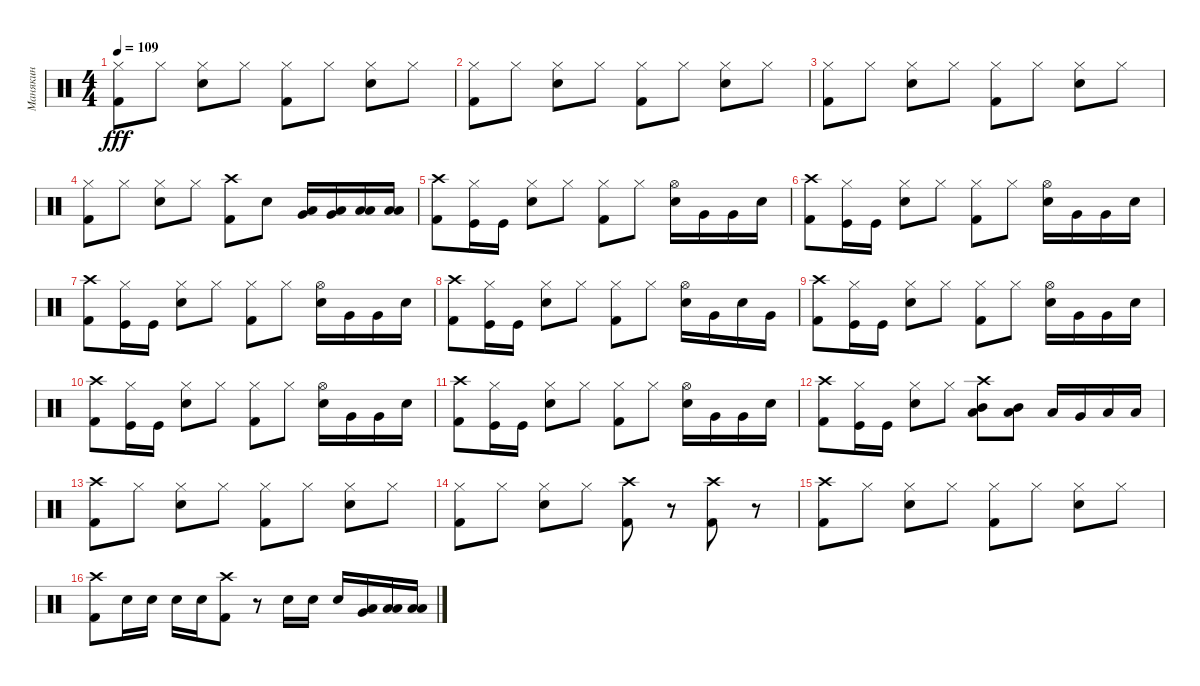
\track ("Манякин" "Манякин") {instrument percussion}
\staff {score}
\articulation defaults
\ts (4 4)
\tempo 109
\clef neutral
\ks c
("Kick (hit) 2" "Hi-Hat (closed)").8{dy fff} "Hi-Hat (closed)".8 ("Snare (hit) 2" "Hi-Hat (closed)").8 "Hi-Hat (closed)".8 ("Kick (hit) 2" "Hi-Hat (closed)").8 "Hi-Hat (closed)".8 ("Snare (hit) 2" "Hi-Hat (closed)").8 "Hi-Hat (closed)".8 |
("Kick (hit) 2" "Hi-Hat (closed)").8 "Hi-Hat (closed)".8 ("Snare (hit) 2" "Hi-Hat (closed)").8 "Hi-Hat (closed)".8 ("Kick (hit) 2" "Hi-Hat (closed)").8 "Hi-Hat (closed)".8 ("Snare (hit) 2" "Hi-Hat (closed)").8 "Hi-Hat (closed)".8 |
("Kick (hit) 2" "Hi-Hat (closed)").8 "Hi-Hat (closed)".8 ("Snare (hit) 2" "Hi-Hat (closed)").8 "Hi-Hat (closed)".8 ("Kick (hit) 2" "Hi-Hat (closed)").8 "Hi-Hat (closed)".8 ("Snare (hit) 2" "Hi-Hat (closed)").8 "Hi-Hat (closed)".8 |
("Hi-Hat (closed)" "Kick (hit) 2").8 "Hi-Hat (closed)".8 ("Snare (hit) 2" "Hi-Hat (closed)").8 "Hi-Hat (closed)".8 ("Crash high (hit)" "Kick (hit) 2").8 "Snare (hit) 2".8 ("Very Low Tom (hit)" "Low Tom (hit)").16 ("Very Low Tom (hit)" "Low Tom (hit)").16 ("Low Floor Tom (hit)" "Low Tom (hit)").16 ("Low Floor Tom (hit)" "Low Tom (hit)").16 |
("Crash high (hit)" "Kick (hit) 2").8 ("Hi-Hat (closed)" "Kick (hit)").16 "Kick (hit)".16 ("Hi-Hat (closed)" "Snare (hit) 2").8 "Hi-Hat (closed)".8 ("Kick (hit) 2" "Hi-Hat (closed)").8 "Hi-Hat (closed)".8 ("Hi-Hat (open)" "Snare (hit) 2").16 "Very Low Tom (hit)".16 "Very Low Tom (hit)".16 "Snare (hit) 2".16 |
("Crash high (hit)" "Kick (hit) 2").8 ("Hi-Hat (closed)" "Kick (hit)").16 "Kick (hit)".16 ("Hi-Hat (closed)" "Snare (hit) 2").8 "Hi-Hat (closed)".8 ("Kick (hit) 2" "Hi-Hat (closed)").8 "Hi-Hat (closed)".8 ("Hi-Hat (open)" "Snare (hit) 2").16 "Very Low Tom (hit)".16 "Very Low Tom (hit)".16 "Snare (hit) 2".16 |
("Crash high (hit)" "Kick (hit) 2").8 ("Hi-Hat (closed)" "Kick (hit)").16 "Kick (hit)".16 ("Hi-Hat (closed)" "Snare (hit) 2").8 "Hi-Hat (closed)".8 ("Kick (hit) 2" "Hi-Hat (closed)").8 "Hi-Hat (closed)".8 ("Hi-Hat (open)" "Snare (hit) 2").16 "Very Low Tom (hit)".16 "Very Low Tom (hit)".16 "Snare (hit) 2".16 |
("Crash high (hit)" "Kick (hit) 2").8 ("Hi-Hat (closed)" "Kick (hit)").16 "Kick (hit)".16 ("Hi-Hat (closed)" "Snare (hit) 2").8 "Hi-Hat (closed)".8 ("Kick (hit) 2" "Hi-Hat (closed)").8 "Hi-Hat (closed)".8 ("Hi-Hat (open)" "Snare (hit) 2").16 "Very Low Tom (hit)".16 "Snare (hit) 2".16 "Very Low Tom (hit)".16 |
("Crash high (hit)" "Kick (hit) 2").8 ("Hi-Hat (closed)" "Kick (hit)").16 "Kick (hit)".16 ("Hi-Hat (closed)" "Snare (hit) 2").8 "Hi-Hat (closed)".8 ("Kick (hit) 2" "Hi-Hat (closed)").8 "Hi-Hat (closed)".8 ("Hi-Hat (open)" "Snare (hit) 2").16 "Very Low Tom (hit)".16 "Very Low Tom (hit)".16 "Snare (hit) 2".16 |
("Crash high (hit)" "Kick (hit) 2").8 ("Hi-Hat (closed)" "Kick (hit)").16 "Kick (hit)".16 ("Hi-Hat (closed)" "Snare (hit) 2").8 "Hi-Hat (closed)".8 ("Kick (hit) 2" "Hi-Hat (closed)").8 "Hi-Hat (closed)".8 ("Hi-Hat (open)" "Snare (hit) 2").16 "Very Low Tom (hit)".16 "Very Low Tom (hit)".16 "Snare (hit) 2".16 |
("Crash high (hit)" "Kick (hit) 2").8 ("Hi-Hat (closed)" "Kick (hit)").16 "Kick (hit)".16 ("Hi-Hat (closed)" "Snare (hit) 2").8 "Hi-Hat (closed)".8 ("Kick (hit) 2" "Hi-Hat (closed)").8 "Hi-Hat (closed)".8 ("Hi-Hat (open)" "Snare (hit) 2").16 "Very Low Tom (hit)".16 "Very Low Tom (hit)".16 "Snare (hit) 2".16 |
("Crash high (hit)" "Kick (hit) 2").8 ("Hi-Hat (closed)" "Kick (hit)").16 "Kick (hit)".16 ("Hi-Hat (closed)" "Snare (hit) 2").8 "Hi-Hat (closed)".8 ("Low Tom (hit)" "Mid Tom (hit)" "Crash high (hit)").8 ("Mid Tom (hit)" "Low Tom (hit)").8 "Low Tom (hit)".16 "Very Low Tom (hit)".16 "Low Floor Tom (hit)".16 "Low Floor Tom (hit)".16 |
("Crash high (hit)" "Kick (hit) 2").8 "Hi-Hat (closed)".8 ("Snare (hit) 2" "Hi-Hat (closed)").8 "Hi-Hat (closed)".8 ("Kick (hit) 2" "Hi-Hat (closed)").8 "Hi-Hat (closed)".8 ("Snare (hit) 2" "Hi-Hat (closed)").8 "Hi-Hat (closed)".8 |
("Hi-Hat (closed)" "Kick (hit) 2").8 "Hi-Hat (closed)".8 ("Snare (hit) 2" "Hi-Hat (closed)").8 "Hi-Hat (closed)".8 ("Crash high (hit)" "Kick (hit) 2").8 r.8 ("Crash high (hit)" "Kick (hit) 2").8 r.8 |
("Crash high (hit)" "Kick (hit) 2").8 "Hi-Hat (closed)".8 ("Snare (hit) 2" "Hi-Hat (closed)").8 "Hi-Hat (closed)".8 ("Kick (hit) 2" "Hi-Hat (closed)").8 "Hi-Hat (closed)".8 ("Snare (hit) 2" "Hi-Hat (closed)").8 "Hi-Hat (closed)".8 |
("Crash high (hit)" "Kick (hit) 2").8 "Snare (hit) 2".16 "Snare (hit) 2".16 "Snare (hit) 2".16 "Snare (hit) 2".16 ("Crash high (hit)" "Kick (hit) 2").8 r.8 "Snare (hit) 2".16 "Snare (hit) 2".16 "Snare (hit) 2".16 ("Very Low Tom (hit)" "Low Tom (hit)").16 ("Low Floor Tom (hit)" "Low Tom (hit)").16 ("Low Floor Tom (hit)" "Low Tom (hit)").16
